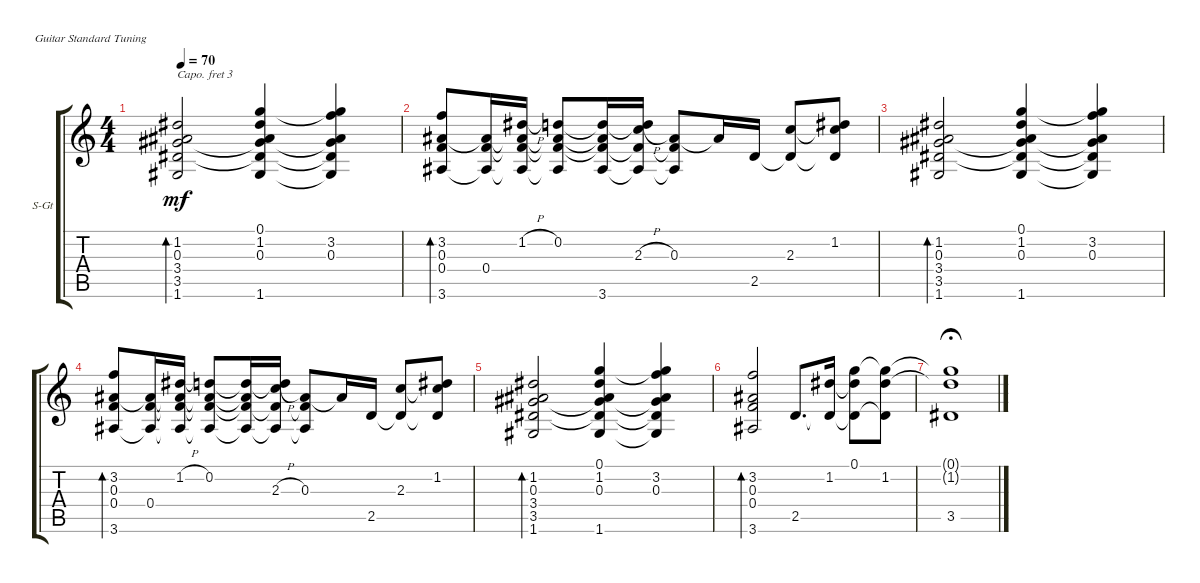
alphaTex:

\defaultSystemsLayout 4
\bracketExtendMode groupsimilarinstruments
\firstSystemTrackNameOrientation horizontal
\otherSystemsTrackNameOrientation horizontal
\track ("Steel Guitar" "S-Gt") {instrument acousticguitarsteel}
\staff {score tabs}
\capo 3
\tuning (E4 B3 G3 D3 A2 E2)
\ts (4 4)
\tempo 70
\clef g2
\ks c
(1.6 3.5 3.4 0.3 1.2).2{bd 67 dy mf} (1.6 0.1 1.2 0.3 3.4{t} 3.5{t}).4 (0.3 3.2 3.4{t} 3.5{t} 1.6{t} 0.1{t}).4 |
(3.6 0.4 0.3 3.2).8{bd 30} (0.4 3.6{t} 0.3{t}).16 (1.2{h} 3.6{t} 0.4{t} 0.3{t}).16 (0.2 3.6{t} 0.4{t} 0.3{t}).8 (0.2{t} 3.6 0.4{t} 0.3{t}).16 (2.3{h} 3.6{t} 0.4{t} 0.2{t}).16 (0.3 3.6{t} 0.4{t}).8 0.3{t}.16 2.5.16 (2.3 2.5{t}).8 (1.2 2.5{t} 2.3{t}).8 |
(1.6 3.5 3.4 0.3 1.2).2{bd 98} (1.6 0.1 1.2 0.3 3.4{t} 3.5{t}).4 (0.3 3.2 3.4{t} 3.5{t} 1.6{t} 0.1{t}).4 |
(3.6 0.4 0.3 3.2).8{bd 30} (0.4 3.6{t} 0.3{t}).16 (1.2{h} 3.6{t} 0.4{t} 0.3{t}).16 (0.2 3.6{t} 0.4{t} 0.3{t}).8 (0.2{t} 3.6{t} 0.4{t} 0.3{t}).16 (2.3{h} 3.6{t} 0.4{t} 0.2{t}).16 (0.3 3.6{t} 0.4{t}).8 0.3{t}.16 2.5.16 (2.3 2.5{t}).8 (1.2 2.5{t} 2.3{t}).8 |
(1.6 3.5 3.4 0.3 1.2).2{bd 67} (1.6 0.1 1.2 0.3 3.4{t} 3.5{t}).4 (0.3 3.2 3.4{t} 3.5{t} 1.6{t} 0.1{t}).4 |
(3.6 0.4 0.3 3.2).2{bd 30} 2.5.8{d} (1.2 2.5{t}).16 (0.1 1.2{t} 2.5{t}).8 (1.2 0.1{t} 2.5{t}).8 |
(3.5 0.1{t} 1.2{t}).1{fermata (medium 0.5)}
